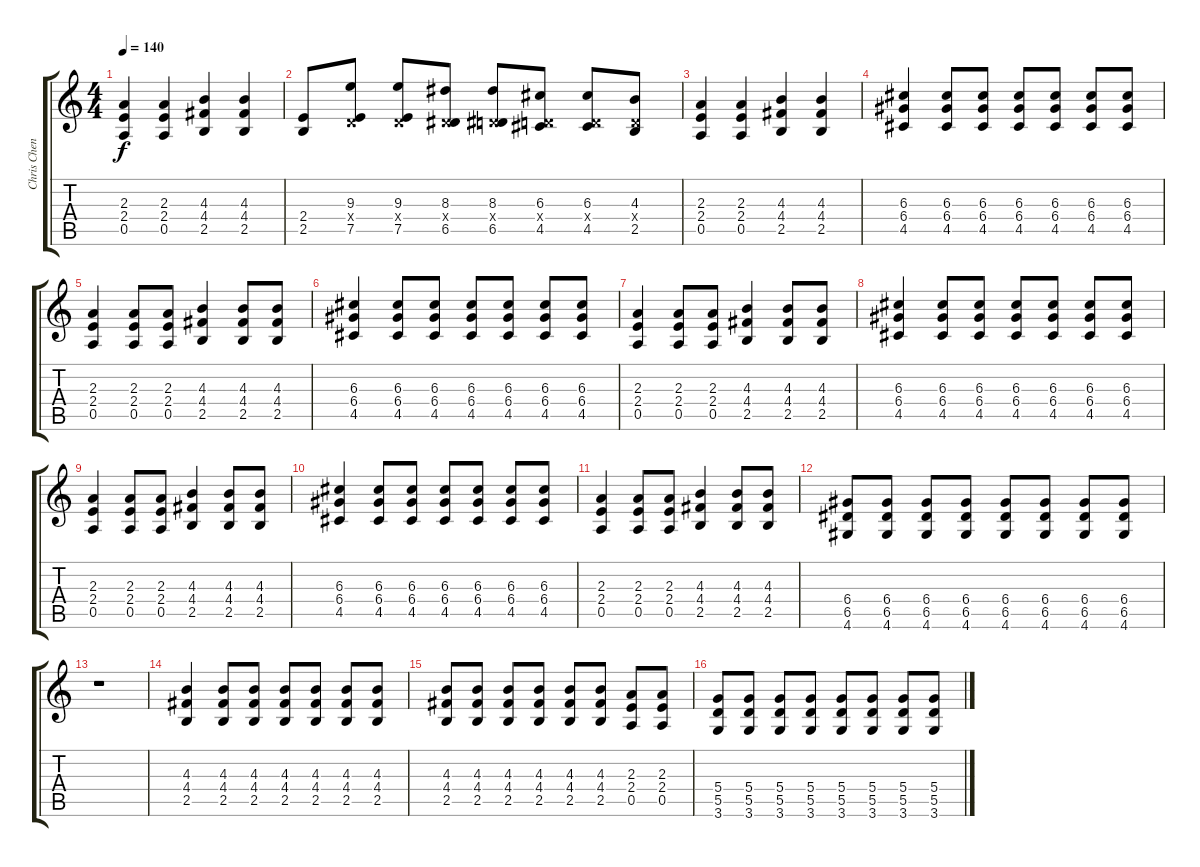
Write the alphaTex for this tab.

\track ("Chris Cheny" "Chris Chen") {instrument overdrivenguitar}
\staff {score tabs}
\tuning (E4 B3 G3 D3 A2 E2) {hide}
\ts (4 4)
\tempo 140
\clef g2
\ks c
(2.3 2.4 0.5).4{dy f} (2.3 2.4 0.5).4 (4.3 4.4 2.5).4 (4.3 4.4 2.5).4 |
(2.4 2.5).8 (9.3 0.4{x} 7.5).8 (9.3 0.4{x} 7.5).8 (8.3 0.4{x} 6.5).8 (8.3 0.4{x} 6.5).8 (6.3 0.4{x} 4.5).8 (6.3 0.4{x} 4.5).8 (4.3 0.4{x} 2.5).8 |
(2.3 2.4 0.5).4 (2.3 2.4 0.5).4 (4.3 4.4 2.5).4 (4.3 4.4 2.5).4 |
(6.3 6.4 4.5).4 (6.3 6.4 4.5).8 (6.3 6.4 4.5).8 (6.3 6.4 4.5).8 (6.3 6.4 4.5).8 (6.3 6.4 4.5).8 (6.3 6.4 4.5).8 |
(2.3 2.4 0.5).4 (2.3 2.4 0.5).8 (2.3 2.4 0.5).8 (4.3 4.4 2.5).4 (4.3 4.4 2.5).8 (4.3 4.4 2.5).8 |
(6.3 6.4 4.5).4 (6.3 6.4 4.5).8 (6.3 6.4 4.5).8 (6.3 6.4 4.5).8 (6.3 6.4 4.5).8 (6.3 6.4 4.5).8 (6.3 6.4 4.5).8 |
(2.3 2.4 0.5).4 (2.3 2.4 0.5).8 (2.3 2.4 0.5).8 (4.3 4.4 2.5).4 (4.3 4.4 2.5).8 (4.3 4.4 2.5).8 |
(6.3 6.4 4.5).4 (6.3 6.4 4.5).8 (6.3 6.4 4.5).8 (6.3 6.4 4.5).8 (6.3 6.4 4.5).8 (6.3 6.4 4.5).8 (6.3 6.4 4.5).8 |
(2.3 2.4 0.5).4 (2.3 2.4 0.5).8 (2.3 2.4 0.5).8 (4.3 4.4 2.5).4 (4.3 4.4 2.5).8 (4.3 4.4 2.5).8 |
(6.3 6.4 4.5).4 (6.3 6.4 4.5).8 (6.3 6.4 4.5).8 (6.3 6.4 4.5).8 (6.3 6.4 4.5).8 (6.3 6.4 4.5).8 (6.3 6.4 4.5).8 |
(2.3 2.4 0.5).4 (2.3 2.4 0.5).8 (2.3 2.4 0.5).8 (4.3 4.4 2.5).4 (4.3 4.4 2.5).8 (4.3 4.4 2.5).8 |
(6.4 6.5 4.6).8 (6.4 6.5 4.6).8 (6.4 6.5 4.6).8 (6.4 6.5 4.6).8 (6.4 6.5 4.6).8 (6.4 6.5 4.6).8 (6.4 6.5 4.6).8 (6.4 6.5 4.6).8 |
r.1 |
(4.3 4.4 2.5).4 (4.3 4.4 2.5).8 (4.3 4.4 2.5).8 (4.3 4.4 2.5).8 (4.3 4.4 2.5).8 (4.3 4.4 2.5).8 (4.3 4.4 2.5).8 |
(4.3 4.4 2.5).8 (4.3 4.4 2.5).8 (4.3 4.4 2.5).8 (4.3 4.4 2.5).8 (4.3 4.4 2.5).8 (4.3 4.4 2.5).8 (2.3 2.4 0.5).8 (2.3 2.4 0.5).8 |
(5.4 5.5 3.6).8 (5.4 5.5 3.6).8 (5.4 5.5 3.6).8 (5.4 5.5 3.6).8 (5.4 5.5 3.6).8 (5.4 5.5 3.6).8 (5.4 5.5 3.6).8 (5.4 5.5 3.6).8
